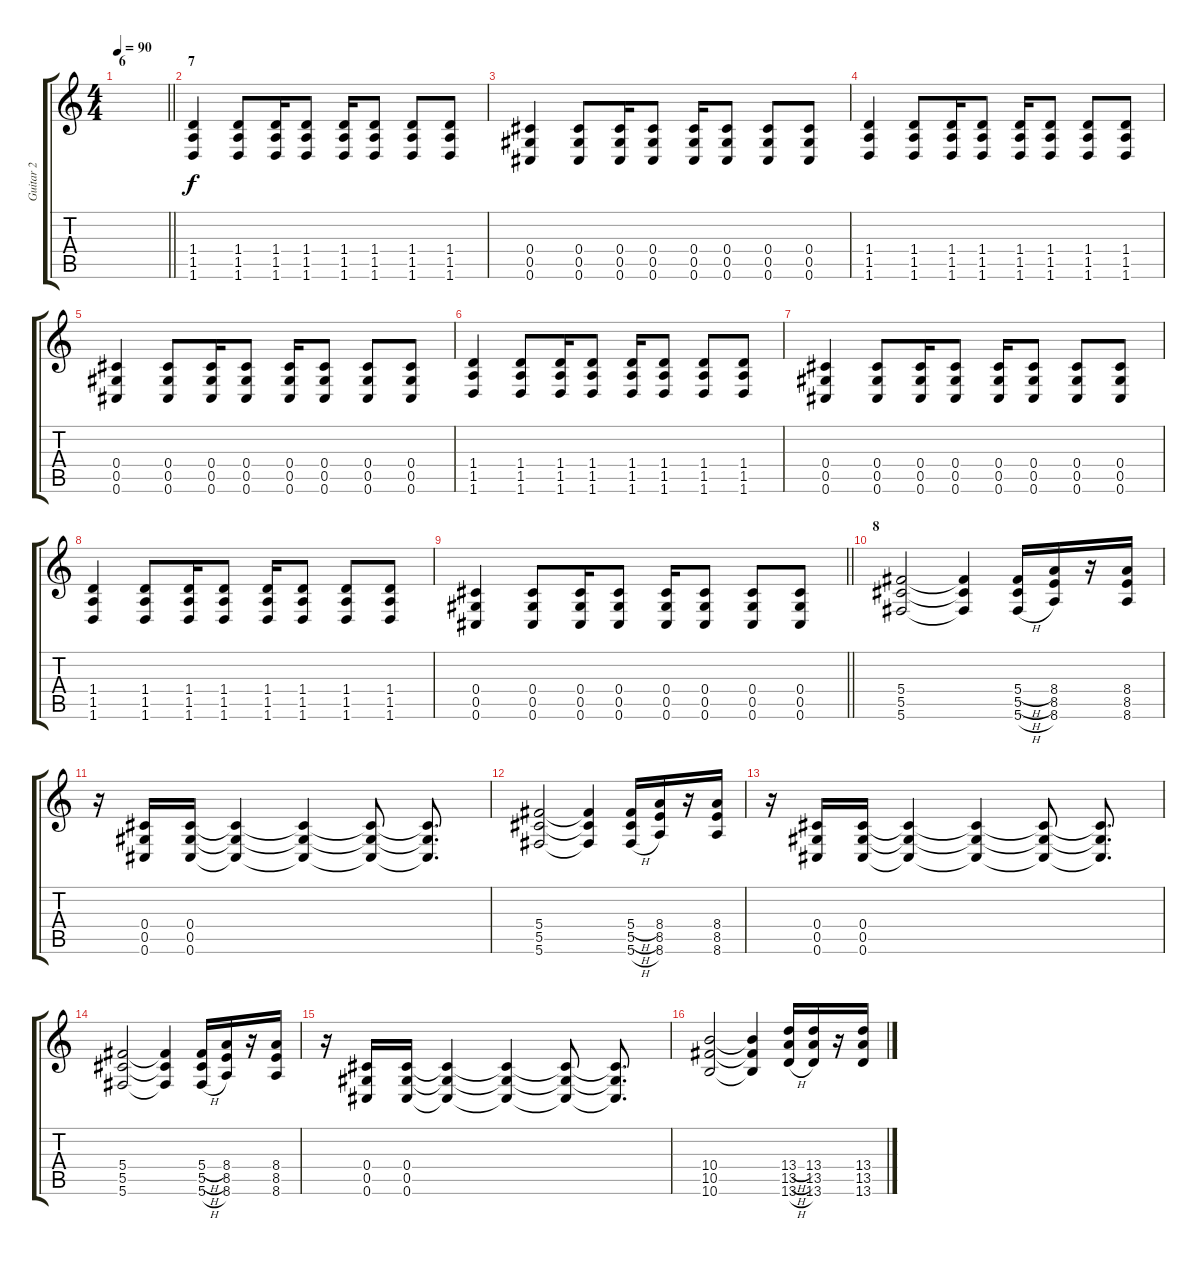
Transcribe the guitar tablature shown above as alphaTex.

\track ("Guitar 2" "Guitar 2") {instrument distortionguitar}
\staff {score tabs}
\tuning (Eb4 Bb3 Gb3 Db3 Ab2 Db2) {hide}
\ts (4 4)
\section ("" "6")
\tempo 90
\clef g2
\barLineRight lightlight
\ks c
|
\section ("" "7")
(1.4 1.5 1.6).4 (1.4 1.5 1.6).8 (1.4 1.5 1.6).16 (1.4 1.5 1.6).8 (1.4 1.5 1.6).16 (1.4 1.5 1.6).8 (1.4 1.5 1.6).8 (1.4 1.5 1.6).8 |
(0.4 0.5 0.6).4 (0.4 0.5 0.6).8 (0.4 0.5 0.6).16 (0.4 0.5 0.6).8 (0.4 0.5 0.6).16 (0.4 0.5 0.6).8 (0.4 0.5 0.6).8 (0.4 0.5 0.6).8 |
(1.4 1.5 1.6).4 (1.4 1.5 1.6).8 (1.4 1.5 1.6).16 (1.4 1.5 1.6).8 (1.4 1.5 1.6).16 (1.4 1.5 1.6).8 (1.4 1.5 1.6).8 (1.4 1.5 1.6).8 |
(0.4 0.5 0.6).4 (0.4 0.5 0.6).8 (0.4 0.5 0.6).16 (0.4 0.5 0.6).8 (0.4 0.5 0.6).16 (0.4 0.5 0.6).8 (0.4 0.5 0.6).8 (0.4 0.5 0.6).8 |
(1.4 1.5 1.6).4 (1.4 1.5 1.6).8 (1.4 1.5 1.6).16 (1.4 1.5 1.6).8 (1.4 1.5 1.6).16 (1.4 1.5 1.6).8 (1.4 1.5 1.6).8 (1.4 1.5 1.6).8 |
(0.4 0.5 0.6).4 (0.4 0.5 0.6).8 (0.4 0.5 0.6).16 (0.4 0.5 0.6).8 (0.4 0.5 0.6).16 (0.4 0.5 0.6).8 (0.4 0.5 0.6).8 (0.4 0.5 0.6).8 |
(1.4 1.5 1.6).4 (1.4 1.5 1.6).8 (1.4 1.5 1.6).16 (1.4 1.5 1.6).8 (1.4 1.5 1.6).16 (1.4 1.5 1.6).8 (1.4 1.5 1.6).8 (1.4 1.5 1.6).8 |
\barLineRight lightlight
(0.4 0.5 0.6).4 (0.4 0.5 0.6).8 (0.4 0.5 0.6).16 (0.4 0.5 0.6).8 (0.4 0.5 0.6).16 (0.4 0.5 0.6).8 (0.4 0.5 0.6).8 (0.4 0.5 0.6).8 |
\section ("" "8")
(5.4 5.5 5.6).2 (5.4{t} 5.5{t} 5.6{t}).4 (5.4{h} 5.5{h} 5.6{h}).16 (8.4 8.5 8.6).16 r.16 (8.4 8.5 8.6).16 |
r.16 (0.4 0.5 0.6).16 (0.4 0.5 0.6).16 (0.4{t} 0.5{t} 0.6{t}).4 (0.4{t} 0.5{t} 0.6{t}).4 (0.4{t} 0.5{t} 0.6{t}).8 (0.4{t} 0.5{t} 0.6{t}).8{d} |
(5.4 5.5 5.6).2 (5.4{t} 5.5{t} 5.6{t}).4 (5.4{h} 5.5{h} 5.6{h}).16 (8.4 8.5 8.6).16 r.16 (8.4 8.5 8.6).16 |
r.16 (0.4 0.5 0.6).16 (0.4 0.5 0.6).16 (0.4{t} 0.5{t} 0.6{t}).4 (0.4{t} 0.5{t} 0.6{t}).4 (0.4{t} 0.5{t} 0.6{t}).8 (0.4{t} 0.5{t} 0.6{t}).8{d} |
(5.4 5.5 5.6).2 (5.4{t} 5.5{t} 5.6{t}).4 (5.4{h} 5.5{h} 5.6{h}).16 (8.4 8.5 8.6).16 r.16 (8.4 8.5 8.6).16 |
r.16 (0.4 0.5 0.6).16 (0.4 0.5 0.6).16 (0.4{t} 0.5{t} 0.6{t}).4 (0.4{t} 0.5{t} 0.6{t}).4 (0.4{t} 0.5{t} 0.6{t}).8 (0.4{t} 0.5{t} 0.6{t}).8{d} |
(10.4 10.5 10.6).2 (10.4{t} 10.5{t} 10.6{t}).4 (13.4{h} 13.5{h} 13.6{h}).16 (13.4 13.5 13.6).16 r.16 (13.4 13.5 13.6).16
